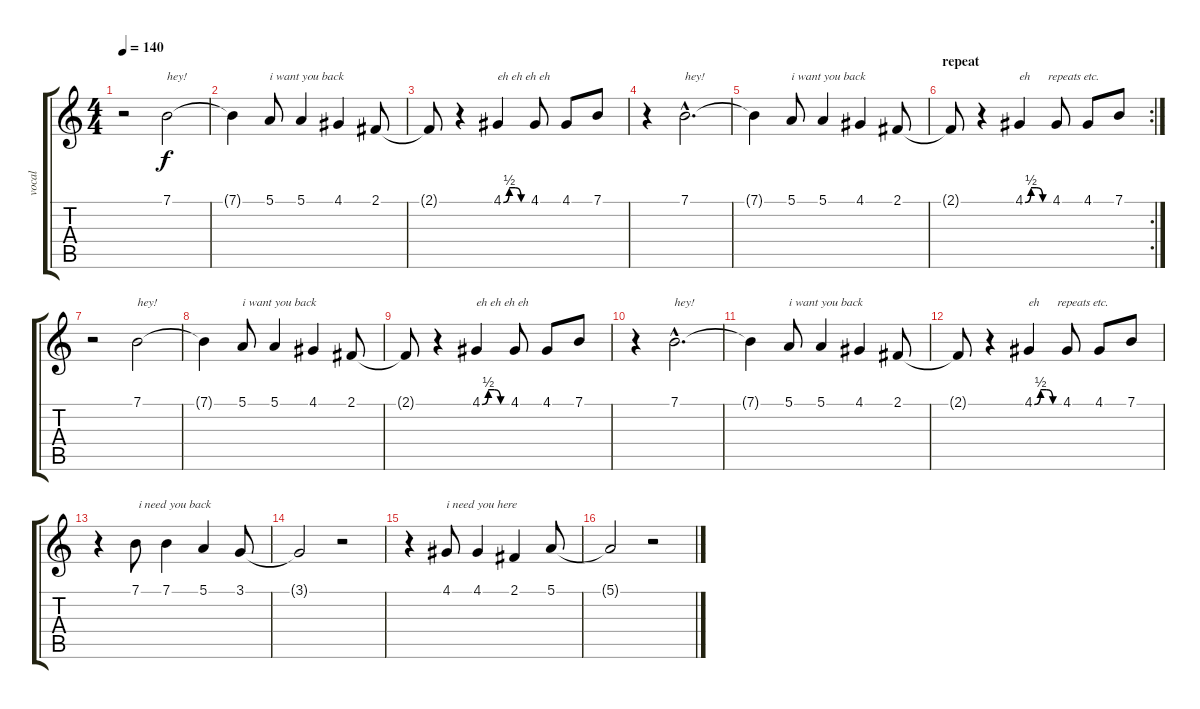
\track ("vocal" "vocal") {instrument tenorsax}
\staff {score tabs}
\tuning (E4 B3 G3 D3 A2 E2) {hide}
\ts (4 4)
\tempo 140
\clef g2
\ks c
r.2{dy f} 7.1.2{txt "hey!"} |
7.1{t}.4 5.1.8{txt "i want you back"} 5.1.4 4.1.4 2.1.8 |
2.1{t}.8 r.4 4.1{be (custom 0 0 15 2 30 2 45 0 60 0)}.4{txt "eh eh eh eh"} 4.1.8 4.1.8 7.1.8 |
r.4 7.1{hac}.2{d txt "hey!"} |
7.1{t}.4 5.1.8{txt "i want you back"} 5.1.4 4.1.4 2.1.8 |
\rc 2
\section ("" "repeat")
2.1{t}.8 r.4 4.1{be (custom 0 0 15 2 30 2 45 0 60 0)}.4{txt "eh      repeats etc."} 4.1.8 4.1.8 7.1.8 |
r.2 7.1.2{txt "hey!"} |
7.1{t}.4 5.1.8{txt "i want you back"} 5.1.4 4.1.4 2.1.8 |
2.1{t}.8 r.4 4.1{be (custom 0 0 15 2 30 2 45 0 60 0)}.4{txt "eh eh eh eh"} 4.1.8 4.1.8 7.1.8 |
r.4 7.1{hac}.2{d txt "hey!"} |
7.1{t}.4 5.1.8{txt "i want you back"} 5.1.4 4.1.4 2.1.8 |
2.1{t}.8 r.4 4.1{be (custom 0 0 15 2 30 2 45 0 60 0)}.4{txt "eh      repeats etc."} 4.1.8 4.1.8 7.1.8 |
r.4 7.1.8{txt " i need you back"} 7.1.4 5.1.4 3.1.8 |
3.1{t}.2 r.2 |
r.4 4.1.8{txt "i need you here"} 4.1.4 2.1.4 5.1.8 |
5.1{t}.2 r.2
